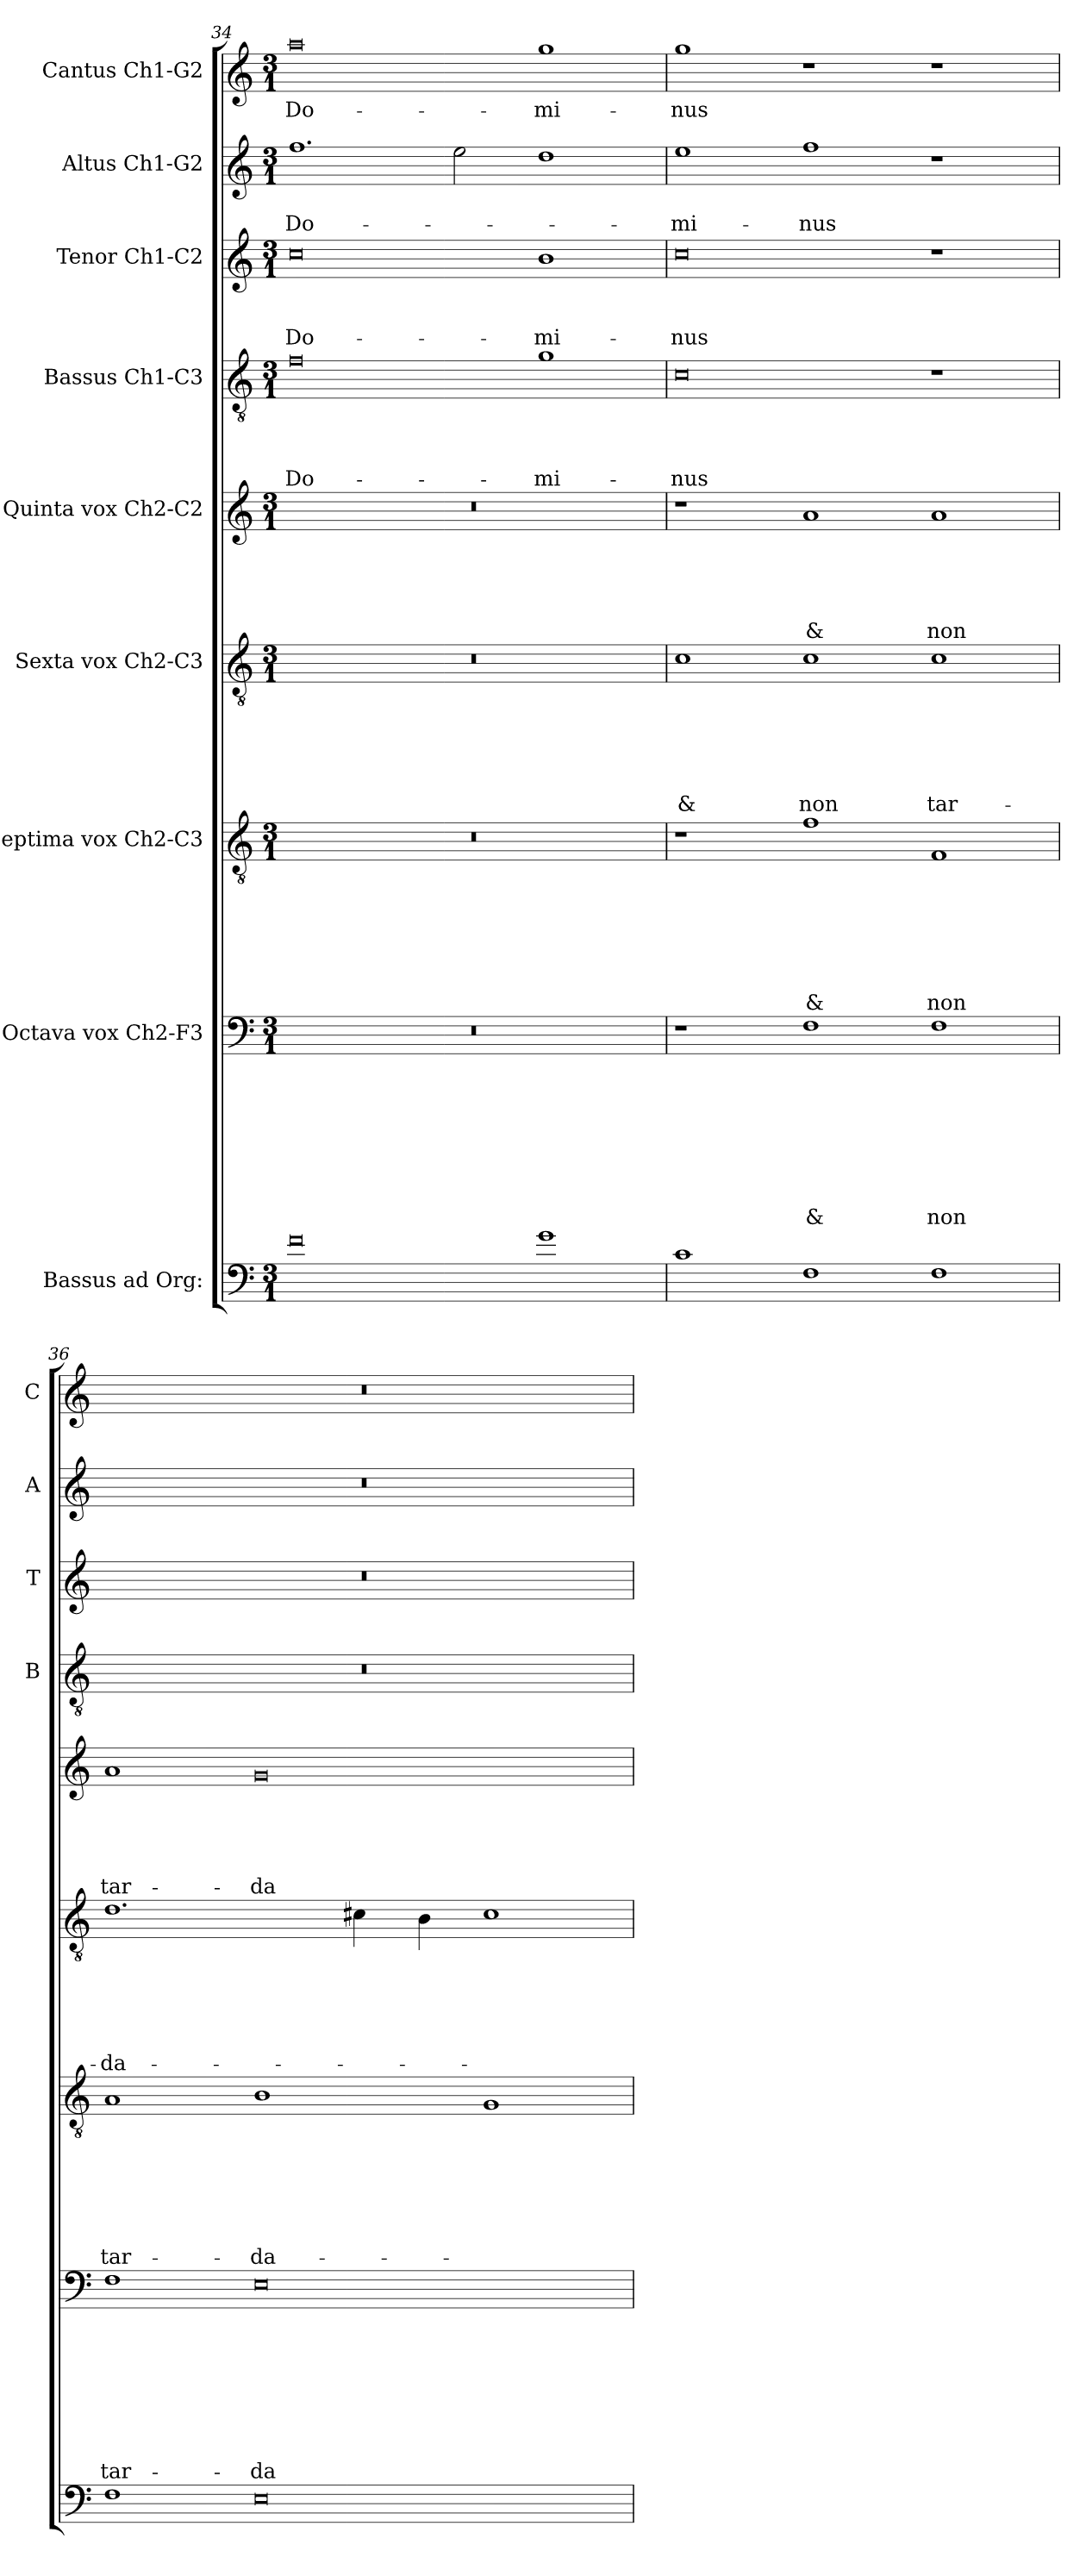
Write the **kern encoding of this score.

**kern	**kern	**text	**text	**text	**text	**text	**text	**text	**text	**kern	**text	**text	**text	**text	**text	**text	**text	**kern	**text	**text	**text	**text	**text	**text	**kern	**text	**text	**text	**text	**text	**kern	**text	**text	**text	**text	**kern	**text	**text	**text	**kern	**text	**text	**kern	**text
*part9	*part8	*part8	*part8	*part8	*part8	*part8	*part8	*part8	*part8	*part7	*part7	*part7	*part7	*part7	*part7	*part7	*part7	*part6	*part6	*part6	*part6	*part6	*part6	*part6	*part5	*part5	*part5	*part5	*part5	*part5	*part4	*part4	*part4	*part4	*part4	*part3	*part3	*part3	*part3	*part2	*part2	*part2	*part1	*part1
*staff9	*staff8	*staff8	*staff8	*staff8	*staff8	*staff8	*staff8	*staff8	*staff8	*staff7	*staff7	*staff7	*staff7	*staff7	*staff7	*staff7	*staff7	*staff6	*staff6	*staff6	*staff6	*staff6	*staff6	*staff6	*staff5	*staff5	*staff5	*staff5	*staff5	*staff5	*staff4	*staff4	*staff4	*staff4	*staff4	*staff3	*staff3	*staff3	*staff3	*staff2	*staff2	*staff2	*staff1	*staff1
*I"Bassus ad Org:	*I"Octava vox Ch2-F3	*	*	*	*	*	*	*	*	*I"Septima vox Ch2-C3	*	*	*	*	*	*	*	*I"Sexta vox Ch2-C3	*	*	*	*	*	*	*I"Quinta vox Ch2-C2	*	*	*	*	*	*I"Bassus Ch1-C3	*	*	*	*	*I"Tenor Ch1-C2	*	*	*	*I"Altus Ch1-G2	*	*	*I"Cantus Ch1-G2	*
*	*	*	*	*	*	*	*	*	*	*	*	*	*	*	*	*	*	*	*	*	*	*	*	*	*	*	*	*	*	*	*I'B	*	*	*	*	*I'T	*	*	*	*I'A	*	*	*I'C	*
*clefF4	*clefF4	*	*	*	*	*	*	*	*	*clefGv2	*	*	*	*	*	*	*	*clefGv2	*	*	*	*	*	*	*clefG2	*	*	*	*	*	*clefGv2	*	*	*	*	*clefG2	*	*	*	*clefG2	*	*	*clefG2	*
*k[]	*k[]	*	*	*	*	*	*	*	*	*k[]	*	*	*	*	*	*	*	*k[]	*	*	*	*	*	*	*k[]	*	*	*	*	*	*k[]	*	*	*	*	*k[]	*	*	*	*k[]	*	*	*k[]	*
*C:	*C:	*	*	*	*	*	*	*	*	*C:	*	*	*	*	*	*	*	*C:	*	*	*	*	*	*	*C:	*	*	*	*	*	*C:	*	*	*	*	*C:	*	*	*	*C:	*	*	*C:	*
*M3/1	*M3/1	*	*	*	*	*	*	*	*	*M3/1	*	*	*	*	*	*	*	*M3/1	*	*	*	*	*	*	*M3/1	*	*	*	*	*	*M3/1	*	*	*	*	*M3/1	*	*	*	*M3/1	*	*	*M3/1	*
=34	=34	=34	=34	=34	=34	=34	=34	=34	=34	=34	=34	=34	=34	=34	=34	=34	=34	=34	=34	=34	=34	=34	=34	=34	=34	=34	=34	=34	=34	=34	=34	=34	=34	=34	=34	=34	=34	=34	=34	=34	=34	=34	=34	=34
!	!	!	!	!	!	!	!	!	!	!	!	!	!	!	!	!	!	!	!	!	!	!	!	!	!	!	!	!	!	!	!	!	!	!	!LO:LY:b	!	!	!	!LO:LY:b	!	!	!LO:LY:b	!	!LO:LY:b
0f	0.r	.	.	.	.	.	.	.	.	0.r	.	.	.	.	.	.	.	0.r	.	.	.	.	.	.	0.r	.	.	.	.	.	0f	.	.	.	Do-	0cc	.	.	Do-	1.ff	.	Do-	0aa	Do-
.	.	.	.	.	.	.	.	.	.	.	.	.	.	.	.	.	.	.	.	.	.	.	.	.	.	.	.	.	.	.	.	.	.	.	.	.	.	.	.	2ee\	.	.	.	.
!	!	!	!	!	!	!	!	!	!	!	!	!	!	!	!	!	!	!	!	!	!	!	!	!	!	!	!	!	!	!	!	!	!	!	!LO:LY:b	!	!	!	!LO:LY:b	!	!	!	!	!LO:LY:b
1g	.	.	.	.	.	.	.	.	.	.	.	.	.	.	.	.	.	.	.	.	.	.	.	.	.	.	.	.	.	.	1g	.	.	.	-mi-	1b	.	.	-mi-	1dd	.	.	1gg	-mi-
=35	=35	=35	=35	=35	=35	=35	=35	=35	=35	=35	=35	=35	=35	=35	=35	=35	=35	=35	=35	=35	=35	=35	=35	=35	=35	=35	=35	=35	=35	=35	=35	=35	=35	=35	=35	=35	=35	=35	=35	=35	=35	=35	=35	=35
!	!	!	!	!	!	!	!	!	!	!	!	!	!	!	!	!	!	!	!	!	!	!	!	!LO:LY:b	!	!	!	!	!	!	!	!	!	!	!LO:LY:b	!	!	!	!LO:LY:b	!	!	!LO:LY:b	!	!LO:LY:b
1c	1r	.	.	.	.	.	.	.	.	1r	.	.	.	.	.	.	.	1c	.	.	.	.	.	&	1r	.	.	.	.	.	0c	.	.	.	-nus	0cc	.	.	-nus	1ee	.	-mi-	1gg	-nus
!	!	!	!	!	!	!	!	!	!LO:LY:b	!	!	!	!	!	!	!	!LO:LY:b	!	!	!	!	!	!	!LO:LY:b	!	!	!	!	!	!LO:LY:b	!	!	!	!	!	!	!	!	!	!	!	!LO:LY:b	!	!
1F	1F	.	.	.	.	.	.	.	&	1f	.	.	.	.	.	.	&	1c	.	.	.	.	.	non	1a	.	.	.	.	&	.	.	.	.	.	.	.	.	.	1ff	.	-nus	1r	.
!	!	!	!	!	!	!	!	!	!LO:LY:b	!	!	!	!	!	!	!	!LO:LY:b	!	!	!	!	!	!	!LO:LY:b	!	!	!	!	!	!LO:LY:b	!	!	!	!	!	!	!	!	!	!	!	!	!	!
1F	1F	.	.	.	.	.	.	.	non	1F	.	.	.	.	.	.	non	1c	.	.	.	.	.	tar-	1a	.	.	.	.	non	1r	.	.	.	.	1r	.	.	.	1r	.	.	1r	.
=36	=36	=36	=36	=36	=36	=36	=36	=36	=36	=36	=36	=36	=36	=36	=36	=36	=36	=36	=36	=36	=36	=36	=36	=36	=36	=36	=36	=36	=36	=36	=36	=36	=36	=36	=36	=36	=36	=36	=36	=36	=36	=36	=36	=36
!	!	!	!	!	!	!	!	!	!LO:LY:b	!	!	!	!	!	!	!	!LO:LY:b	!	!	!	!	!	!	!LO:LY:b	!	!	!	!	!	!LO:LY:b	!	!	!	!	!	!	!	!	!	!	!	!	!	!
1F	1F	.	.	.	.	.	.	.	tar-	1A	.	.	.	.	.	.	tar-	1.d	.	.	.	.	.	-da-	1a	.	.	.	.	tar-	0.r	.	.	.	.	0.r	.	.	.	0.r	.	.	0.r	.
!	!	!	!	!	!	!	!	!	!LO:LY:b	!	!	!	!	!	!	!	!LO:LY:b	!	!	!	!	!	!	!	!	!	!	!	!	!LO:LY:b	!	!	!	!	!	!	!	!	!	!	!	!	!	!
0E	0E	.	.	.	.	.	.	.	-da-	1B	.	.	.	.	.	.	-da-	.	.	.	.	.	.	.	0g	.	.	.	.	-da-	.	.	.	.	.	.	.	.	.	.	.	.	.	.
.	.	.	.	.	.	.	.	.	.	.	.	.	.	.	.	.	.	4c#X\	.	.	.	.	.	.	.	.	.	.	.	.	.	.	.	.	.	.	.	.	.	.	.	.	.	.
.	.	.	.	.	.	.	.	.	.	.	.	.	.	.	.	.	.	4B\	.	.	.	.	.	.	.	.	.	.	.	.	.	.	.	.	.	.	.	.	.	.	.	.	.	.
.	.	.	.	.	.	.	.	.	.	1G	.	.	.	.	.	.	.	1c#	.	.	.	.	.	.	.	.	.	.	.	.	.	.	.	.	.	.	.	.	.	.	.	.	.	.
=	=	=	=	=	=	=	=	=	=	=	=	=	=	=	=	=	=	=	=	=	=	=	=	=	=	=	=	=	=	=	=	=	=	=	=	=	=	=	=	=	=	=	=	=
*-	*-	*-	*-	*-	*-	*-	*-	*-	*-	*-	*-	*-	*-	*-	*-	*-	*-	*-	*-	*-	*-	*-	*-	*-	*-	*-	*-	*-	*-	*-	*-	*-	*-	*-	*-	*-	*-	*-	*-	*-	*-	*-	*-	*-
